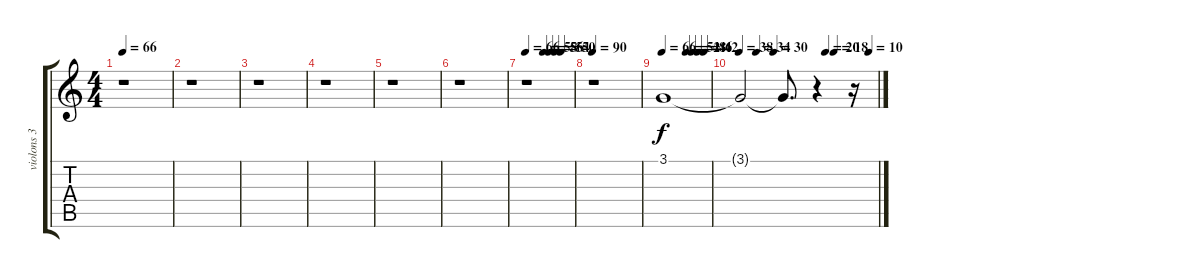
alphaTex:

\track ("violons 3" "violons 3") {instrument stringensemble1}
\staff {score tabs}
\tuning (E4 B3 G3 D3 A2 E2) {hide}
\ts (4 4)
\tempo 66
\clef g2
\ks c
r.1{dy f} |
r.1 |
r.1 |
r.1 |
r.1 |
r.1 |
\tempo 66
\tempo (58 0.375)
\tempo (56 0.5)
\tempo (54 0.625)
\tempo (50 0.75)
r.1 |
\tempo 90
r.1 |
\tempo 66
\tempo (52 0.5)
\tempo (48 0.625)
\tempo (46 0.75)
\tempo (42 0.875)
3.1.1{volume 2} |
\tempo 38
\tempo (34 0.125)
\tempo (30 0.25)
\tempo (20 0.625)
\tempo (18 0.6875)
\tempo (10 0.9375)
3.1{t}.2 3.1{t}.8{d} r.4 r.16
